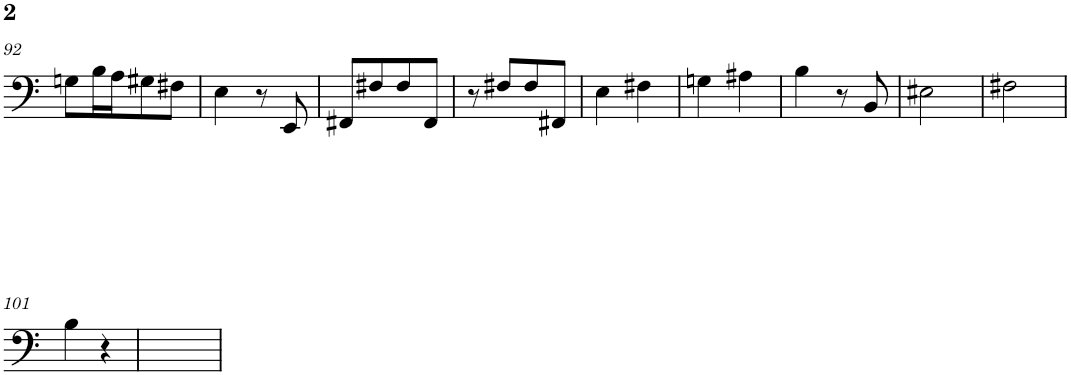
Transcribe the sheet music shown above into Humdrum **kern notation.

**kern
*part1
*staff1
*I"Part 1
!!LO:PB:g=z
*clefF4
*k[]
=92
8Gn\L
16B\L
16A\J
8G#X\
8F#X\J
=93
4E\
8r
8EE/
=94
8FF#X/L
8F#X/
8F#/
8FF#/J
=95
8r
8F#X/L
8F#/
8FF#X/J
=96
4E\
4F#X\
=97
4Gn\
4A#X\
=98
4B\
8r
8BB/
=99
2E#X\
=100
2F#X\
!!LO:LB:g=z
=101
4B\
4r
=102
1ryy
=
*-
